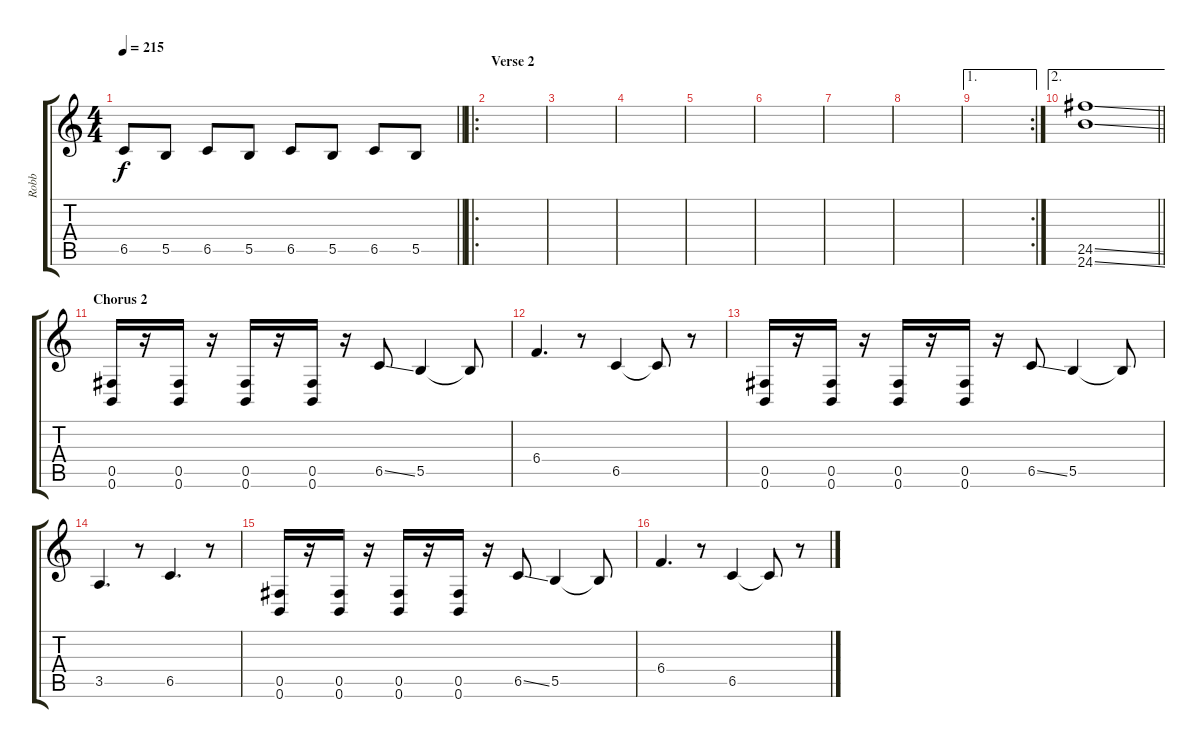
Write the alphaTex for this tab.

\track ("Robb" "Robb") {instrument distortionguitar}
\staff {score tabs}
\tuning (Db4 Ab3 E3 B2 Gb2 B1) {hide}
\ts (4 4)
\tempo 215
\clef g2
\barLineRight lightlight
\ks c
6.5.8{dy f} 5.5.8 6.5.8 5.5.8 6.5.8 5.5.8 6.5.8 5.5.8 |
\ro
\section ("" "Verse 2")
|
|
|
|
|
|
|
\ae 1
\rc 2
|
\ae 2
\barLineRight lightlight
(24.5{ss} 24.6{ss}).1 |
\section ("" "Chorus 2")
(0.5 0.6).16 r.16 (0.5 0.6).16 r.16 (0.5 0.6).16 r.16 (0.5 0.6).16 r.16 6.5{ss}.8 5.5.4 5.5{t}.8 |
6.4.4{d} r.8 6.5.4 6.5{t}.8 r.8 |
(0.5 0.6).16 r.16 (0.5 0.6).16 r.16 (0.5 0.6).16 r.16 (0.5 0.6).16 r.16 6.5{ss}.8 5.5.4 5.5{t}.8 |
3.5.4{d} r.8 6.5.4{d} r.8 |
(0.5 0.6).16 r.16 (0.5 0.6).16 r.16 (0.5 0.6).16 r.16 (0.5 0.6).16 r.16 6.5{ss}.8 5.5.4 5.5{t}.8 |
6.4.4{d} r.8 6.5.4 6.5{t}.8 r.8
